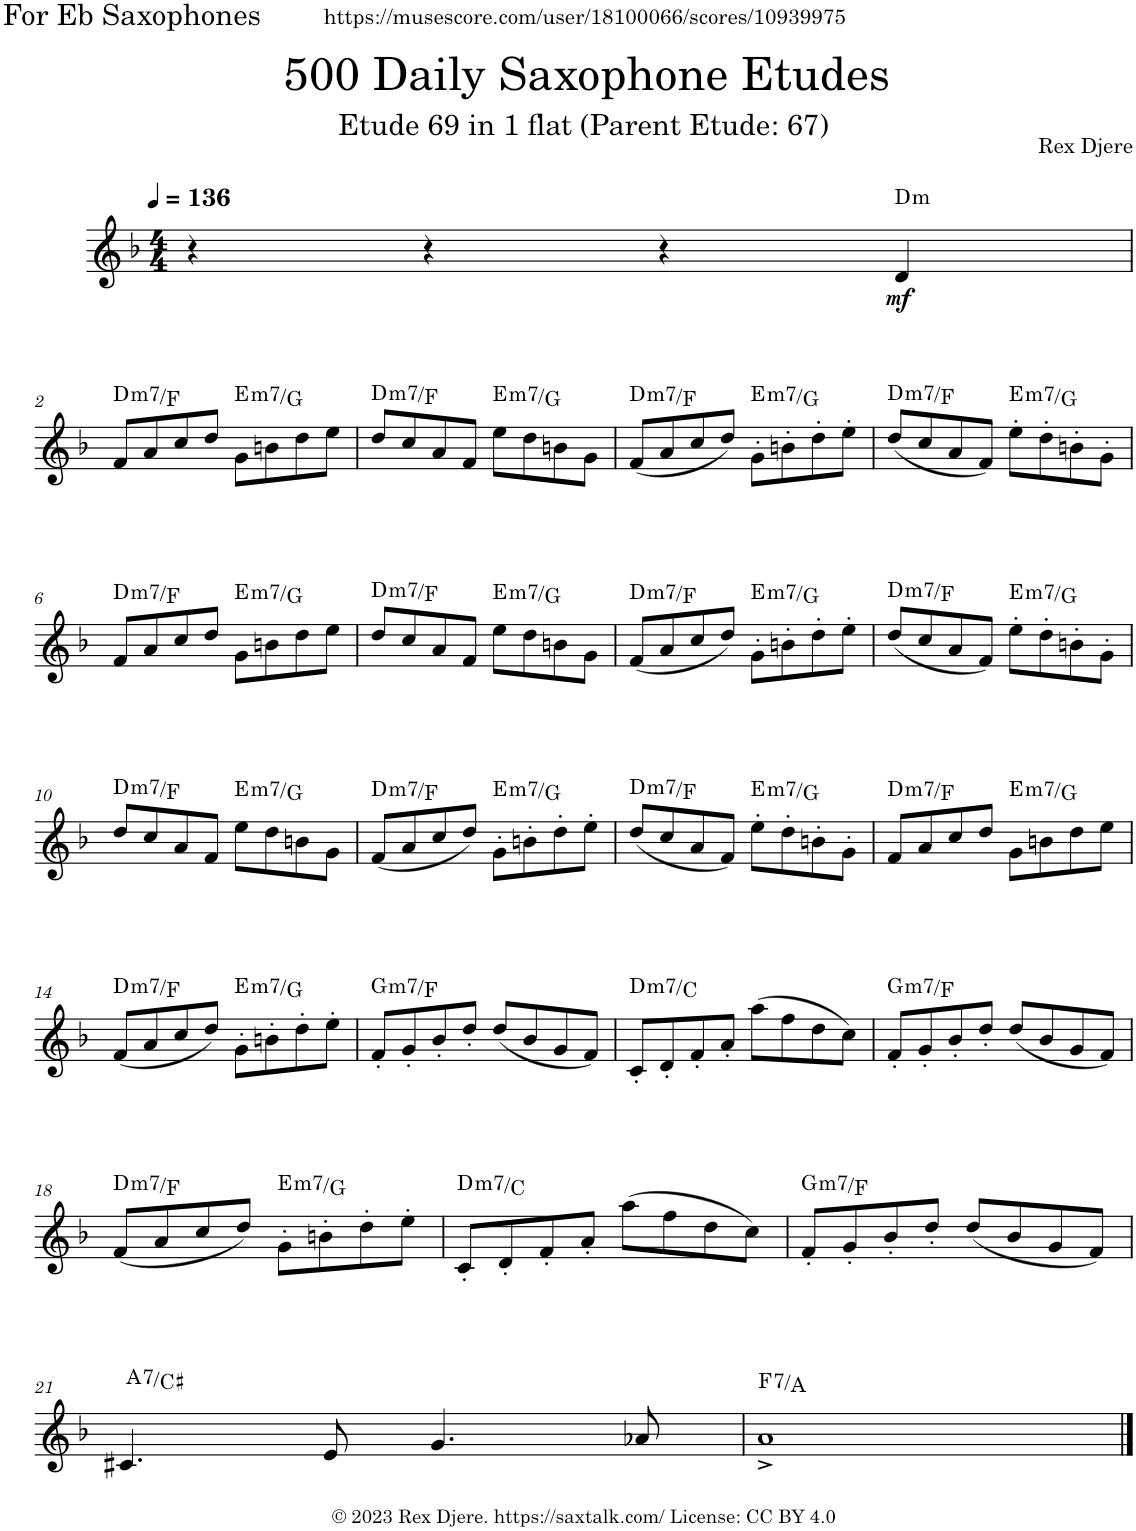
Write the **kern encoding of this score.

**kern	**dynam	**harte
*part1	*part1	*part1
*staff1	*staff1	*
*I"Alto Saxophone	*	*
*I'A. Sax.	*	*
*clefG2	*	*
*Trd5c9	*	*
*k[b-]	*	*
*M4/4	*	*
*MM136	*	*
=1	=1	=1
4r	.	.
4r	.	.
4r	.	.
!	!LO:DY:b	!LO:H:kt=m
4d/	mf	D:min
!!LO:LB:g=z
=2	=2	=2
!	!	!LO:H:kt=m7
8f/L	.	D:min7/b3
8a/	.	.
8cc/	.	.
8dd/J	.	.
!	!	!LO:H:kt=m7
8g\L	.	E:min7/b3
8bn\	.	.
8dd\	.	.
8ee\J	.	.
=3	=3	=3
!	!	!LO:H:kt=m7
8dd/L	.	D:min7/b3
8cc/	.	.
8a/	.	.
8f/J	.	.
!	!	!LO:H:kt=m7
8ee\L	.	E:min7/b3
8dd\	.	.
8bn\	.	.
8g\J	.	.
=4	=4	=4
!	!	!LO:H:kt=m7
(8f/L	.	D:min7/b3
8a/	.	.
8cc/	.	.
8dd/J)	.	.
!	!	!LO:H:kt=m7
8g'\L	.	E:min7/b3
8bn'\	.	.
8dd'\	.	.
8ee'\J	.	.
=5	=5	=5
!	!	!LO:H:kt=m7
(8dd/L	.	D:min7/b3
8cc/	.	.
8a/	.	.
8f/J)	.	.
!	!	!LO:H:kt=m7
8ee'\L	.	E:min7/b3
8dd'\	.	.
8bn'\	.	.
8g'\J	.	.
!!LO:LB:g=z
=6	=6	=6
!	!	!LO:H:kt=m7
8f/L	.	D:min7/b3
8a/	.	.
8cc/	.	.
8dd/J	.	.
!	!	!LO:H:kt=m7
8g\L	.	E:min7/b3
8bn\	.	.
8dd\	.	.
8ee\J	.	.
=7	=7	=7
!	!	!LO:H:kt=m7
8dd/L	.	D:min7/b3
8cc/	.	.
8a/	.	.
8f/J	.	.
!	!	!LO:H:kt=m7
8ee\L	.	E:min7/b3
8dd\	.	.
8bn\	.	.
8g\J	.	.
=8	=8	=8
!	!	!LO:H:kt=m7
(8f/L	.	D:min7/b3
8a/	.	.
8cc/	.	.
8dd/J)	.	.
!	!	!LO:H:kt=m7
8g'\L	.	E:min7/b3
8bn'\	.	.
8dd'\	.	.
8ee'\J	.	.
=9	=9	=9
!	!	!LO:H:kt=m7
(8dd/L	.	D:min7/b3
8cc/	.	.
8a/	.	.
8f/J)	.	.
!	!	!LO:H:kt=m7
8ee'\L	.	E:min7/b3
8dd'\	.	.
8bn'\	.	.
8g'\J	.	.
!!LO:LB:g=z
=10	=10	=10
!	!	!LO:H:kt=m7
8dd/L	.	D:min7/b3
8cc/	.	.
8a/	.	.
8f/J	.	.
!	!	!LO:H:kt=m7
8ee\L	.	E:min7/b3
8dd\	.	.
8bn\	.	.
8g\J	.	.
=11	=11	=11
!	!	!LO:H:kt=m7
(8f/L	.	D:min7/b3
8a/	.	.
8cc/	.	.
8dd/J)	.	.
!	!	!LO:H:kt=m7
8g'\L	.	E:min7/b3
8bn'\	.	.
8dd'\	.	.
8ee'\J	.	.
=12	=12	=12
!	!	!LO:H:kt=m7
(8dd/L	.	D:min7/b3
8cc/	.	.
8a/	.	.
8f/J)	.	.
!	!	!LO:H:kt=m7
8ee'\L	.	E:min7/b3
8dd'\	.	.
8bn'\	.	.
8g'\J	.	.
=13	=13	=13
!	!	!LO:H:kt=m7
8f/L	.	D:min7/b3
8a/	.	.
8cc/	.	.
8dd/J	.	.
!	!	!LO:H:kt=m7
8g\L	.	E:min7/b3
8bn\	.	.
8dd\	.	.
8ee\J	.	.
!!LO:LB:g=z
=14	=14	=14
!	!	!LO:H:kt=m7
(8f/L	.	D:min7/b3
8a/	.	.
8cc/	.	.
8dd/J)	.	.
!	!	!LO:H:kt=m7
8g'\L	.	E:min7/b3
8bn'\	.	.
8dd'\	.	.
8ee'\J	.	.
=15	=15	=15
!	!	!LO:H:kt=m7
8f'/L	.	G:min7/b7
8g'/	.	.
8b-'/	.	.
8dd'/J	.	.
(8dd/L	.	.
8b-/	.	.
8g/	.	.
8f/J)	.	.
=16	=16	=16
!	!	!LO:H:kt=m7
8c'/L	.	D:min7/b7
8d'/	.	.
8f'/	.	.
8a'/J	.	.
(8aa\L	.	.
8ff\	.	.
8dd\	.	.
8cc\J)	.	.
=17	=17	=17
!	!	!LO:H:kt=m7
8f'/L	.	G:min7/b7
8g'/	.	.
8b-'/	.	.
8dd'/J	.	.
(8dd/L	.	.
8b-/	.	.
8g/	.	.
8f/J)	.	.
!!LO:LB:g=z
=18	=18	=18
!	!	!LO:H:kt=m7
(8f/L	.	D:min7/b3
8a/	.	.
8cc/	.	.
8dd/J)	.	.
!	!	!LO:H:kt=m7
8g'\L	.	E:min7/b3
8bn'\	.	.
8dd'\	.	.
8ee'\J	.	.
=19	=19	=19
!	!	!LO:H:kt=m7
8c'/L	.	D:min7/b7
8d'/	.	.
8f'/	.	.
8a'/J	.	.
(8aa\L	.	.
8ff\	.	.
8dd\	.	.
8cc\J)	.	.
=20	=20	=20
!	!	!LO:H:kt=m7
8f'/L	.	G:min7/b7
8g'/	.	.
8b-'/	.	.
8dd'/J	.	.
(8dd/L	.	.
8b-/	.	.
8g/	.	.
8f/J)	.	.
!!LO:LB:g=z
=21	=21	=21
!	!	!LO:H:kt=7
4.c#X/	.	A:7/3
8e/	.	.
4.g/	.	.
8a-X/	.	.
=22	=22	=22
!	!	!LO:H:kt=7
1a^	.	F:7/3
==	==	==
*-	*-	*-
